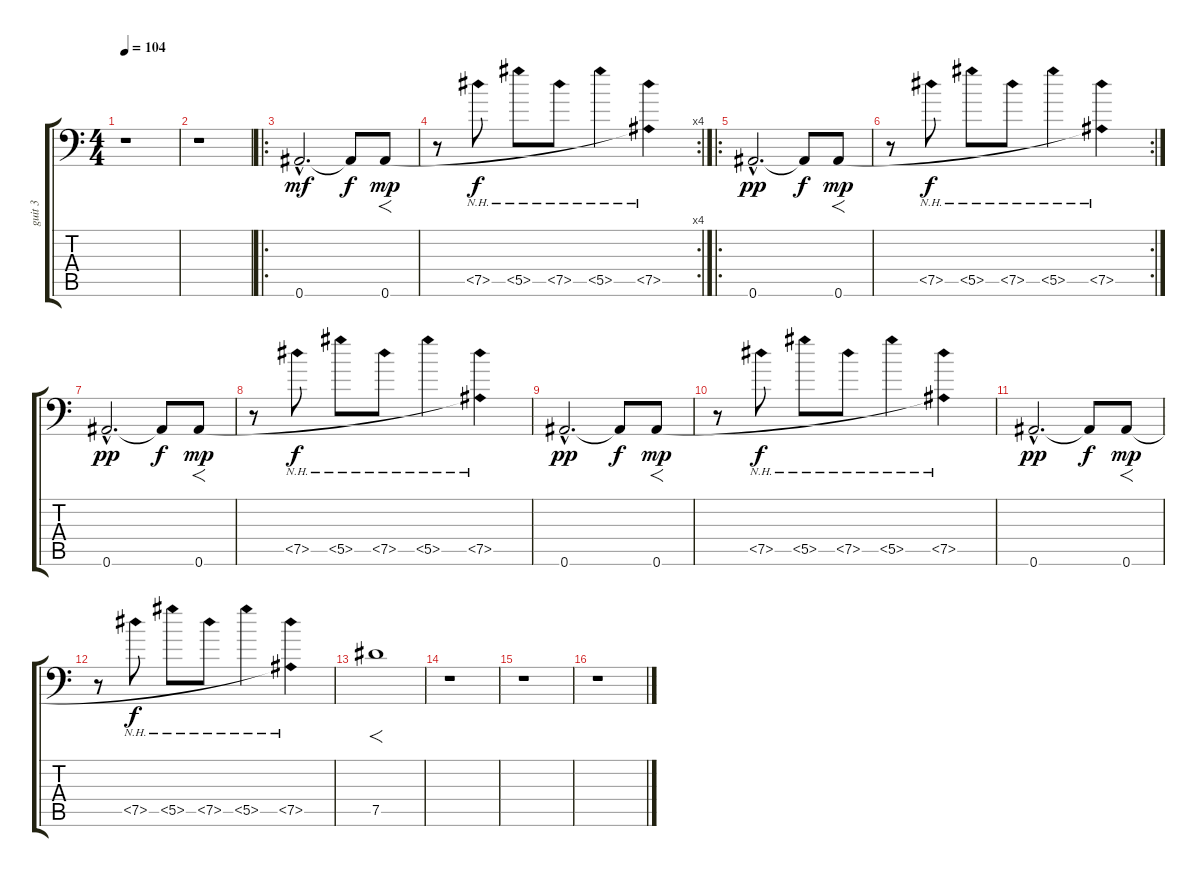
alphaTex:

\track ("guit 3" "guit 3") {instrument distortionguitar}
\staff {score tabs}
\tuning (Db4 Db3 Ab3 Db3 Ab2 Bb1) {hide}
\ts (4 4)
\tempo 104
\clef f4
\ks c
r.1{dy mf instrument distortionguitar} |
r.1 |
\ro
0.6{hac}.2{d} 0.6{t}.8{dy f} 0.6.8{f dy mp} |
\rc 4
r.8 7.5{nh}.8{dy f} 5.5{nh}.8 7.5{nh}.8 5.5{nh}.4 (7.5{nh} 0.6{nh t}).4 |
\ro
0.6{hac}.2{d dy pp} 0.6{t}.8{dy f} 0.6.8{f dy mp} |
\rc 2
r.8 7.5{nh}.8{dy f} 5.5{nh}.8 7.5{nh}.8 5.5{nh}.4 (7.5{nh} 0.6{nh t}).4 |
0.6{hac}.2{d dy pp} 0.6{t}.8{dy f} 0.6.8{f dy mp} |
r.8 7.5{nh}.8{dy f} 5.5{nh}.8 7.5{nh}.8 5.5{nh}.4 (7.5{nh} 0.6{nh t}).4 |
0.6{hac}.2{d dy pp} 0.6{t}.8{dy f} 0.6.8{f dy mp} |
r.8 7.5{nh}.8{dy f} 5.5{nh}.8 7.5{nh}.8 5.5{nh}.4 (7.5{nh} 0.6{nh t}).4 |
0.6{hac}.2{d dy pp} 0.6{t}.8{dy f} 0.6.8{f dy mp} |
r.8 7.5{nh}.8{dy f} 5.5{nh}.8 7.5{nh}.8 5.5{nh}.4 (7.5{nh} 0.6{nh t}).4 |
7.5.1{f} |
r.1 |
r.1 |
r.1
